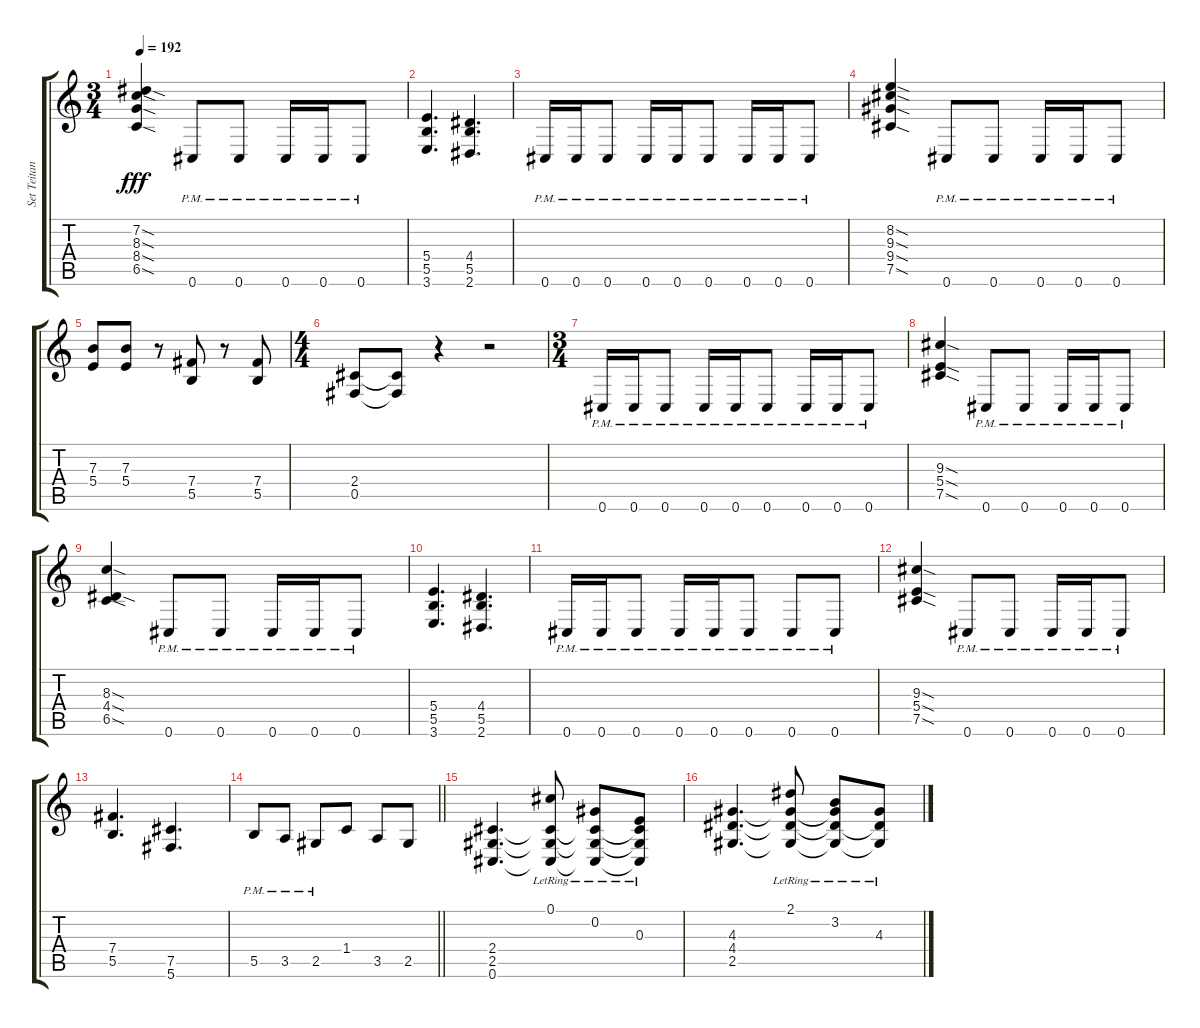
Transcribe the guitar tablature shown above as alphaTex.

\track ("Set Teitan" "Set Teitan") {instrument distortionguitar}
\staff {score tabs}
\tuning (Db4 Ab3 E3 B2 Gb2 Db2) {hide}
\ts (3 4)
\tempo 192
\clef g2
\ks c
(7.2{sod} 8.3{sod} 8.4{sod} 6.5{sod}).4{dy fff} 0.6{pm}.8 0.6{pm}.8 0.6{pm}.16 0.6{pm}.16 0.6{pm}.8 |
(5.4 5.5 3.6).4{d} (4.4 5.5 2.6).4{d} |
0.6{pm}.16 0.6{pm}.16 0.6{pm}.8 0.6{pm}.16 0.6{pm}.16 0.6{pm}.8 0.6{pm}.16 0.6{pm}.16 0.6{pm}.8 |
(8.2{sod} 9.3{sod} 9.4{sod} 7.5{sod}).4 0.6{pm}.8 0.6{pm}.8 0.6{pm}.16 0.6{pm}.16 0.6{pm}.8 |
(7.3 5.4).8 (7.3 5.4).8 r.8 (7.4 5.5).8 r.8 (7.4 5.5).8 |
\ts (4 4)
(2.4 0.5).8 (2.4{t} 0.5{t}).8 r.4 r.2 |
\ts (3 4)
0.6{pm}.16 0.6{pm}.16 0.6{pm}.8 0.6{pm}.16 0.6{pm}.16 0.6{pm}.8 0.6{pm}.16 0.6{pm}.16 0.6{pm}.8 |
(9.3{sod} 5.4{sod} 7.5{sod}).4 0.6{pm}.8 0.6{pm}.8 0.6{pm}.16 0.6{pm}.16 0.6{pm}.8 |
(8.3{sod} 4.4{sod} 6.5{sod}).4 0.6{pm}.8 0.6{pm}.8 0.6{pm}.16 0.6{pm}.16 0.6{pm}.8 |
(5.4 5.5 3.6).4{d} (4.4 5.5 2.6).4{d} |
0.6{pm}.16 0.6{pm}.16 0.6{pm}.8 0.6{pm}.16 0.6{pm}.16 0.6{pm}.8 0.6{pm}.8 0.6{pm}.8 |
(9.3{sod} 5.4{sod} 7.5{sod}).4 0.6{pm}.8 0.6{pm}.8 0.6{pm}.16 0.6{pm}.16 0.6{pm}.8 |
(7.4 5.5).4{d} (7.5 5.6).4{d} |
\barLineRight lightlight
5.5{pm}.8 3.5{pm}.8 2.5{pm}.8 1.4.8 3.5.8 2.5.8 |
(2.4 2.5 0.6).4{d} (0.1{lr} 2.4{t} 2.5{t} 0.6{t}).8 (0.2{lr} 2.4{t} 2.5{t} 0.6{t}).8 (0.3{lr} 2.4{t} 2.5{t} 0.6{t}).8 |
(4.3 4.4 2.5).4{d} (2.1{lr} 4.3{t} 4.4{t} 2.5{t}).8 (3.2{lr} 4.3{t} 4.4{t} 2.5{t}).8 (4.3{lr} 4.4{t} 2.5{t}).8
